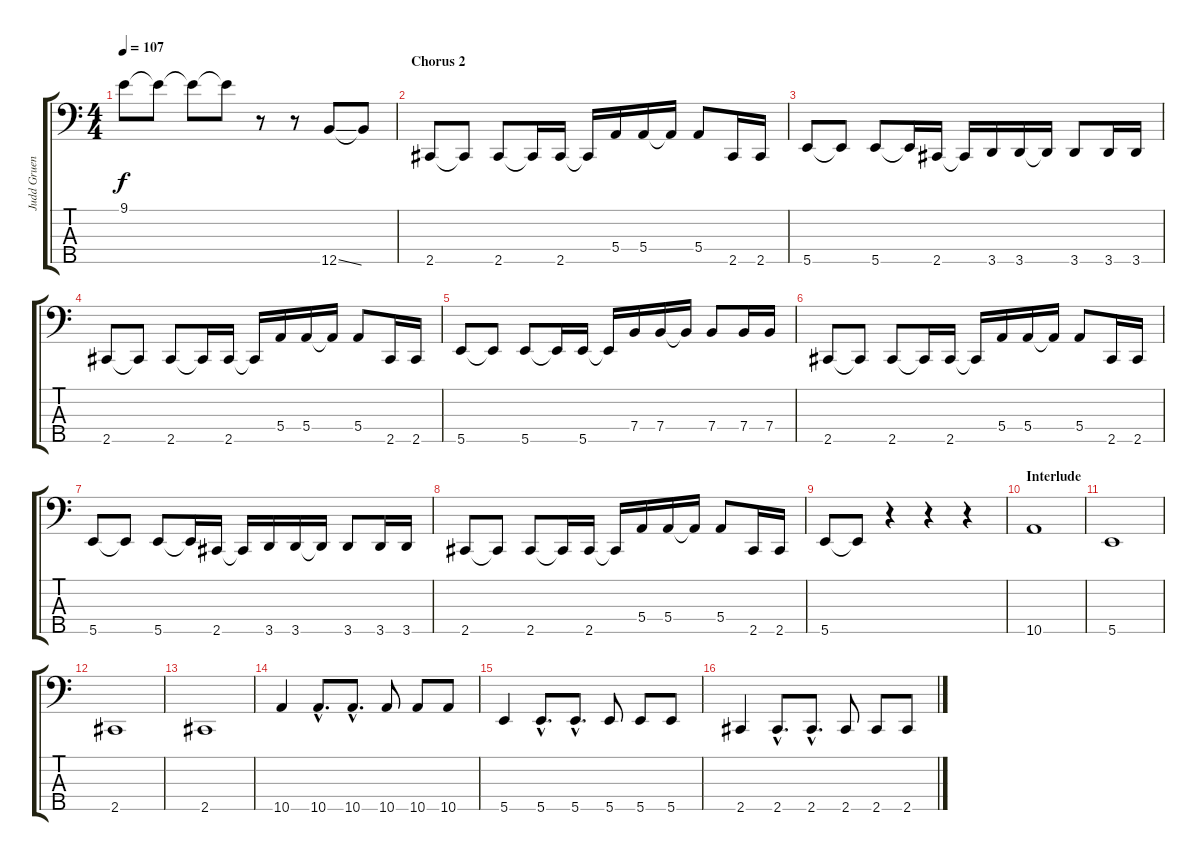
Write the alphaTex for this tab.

\track ("Judd Gruenbaum (Bass)" "Judd Gruen") {instrument electricbassfinger}
\staff {score tabs}
\tuning (G2 D2 A1 E1 B0) {hide}
\ts (4 4)
\tempo 107
\clef f4
\ks c
9.1.8{dy f} 9.1{t}.8 9.1{t}.8 9.1{t}.8 r.8 r.8 12.5{ss}.8 12.5{t}.8 |
\section ("" "Chorus 2")
2.5.8{instrument electricbasspick} 2.5{t}.8 2.5.8 2.5{t}.16 2.5.16 2.5{t}.16 5.4.16 5.4.16 5.4{t}.16 5.4.8 2.5.16 2.5.16 |
5.5.8 5.5{t}.8 5.5.8 5.5{t}.16 2.5.16 2.5{t}.16 3.5.16 3.5.16 3.5{t}.16 3.5.8 3.5.16 3.5.16 |
2.5.8 2.5{t}.8 2.5.8 2.5{t}.16 2.5.16 2.5{t}.16 5.4.16 5.4.16 5.4{t}.16 5.4.8 2.5.16 2.5.16 |
5.5.8 5.5{t}.8 5.5.8 5.5{t}.16 5.5.16 5.5{t}.16 7.4.16 7.4.16 7.4{t}.16 7.4.8 7.4.16 7.4.16 |
2.5.8 2.5{t}.8 2.5.8 2.5{t}.16 2.5.16 2.5{t}.16 5.4.16 5.4.16 5.4{t}.16 5.4.8 2.5.16 2.5.16 |
5.5.8 5.5{t}.8 5.5.8 5.5{t}.16 2.5.16 2.5{t}.16 3.5.16 3.5.16 3.5{t}.16 3.5.8 3.5.16 3.5.16 |
2.5.8 2.5{t}.8 2.5.8 2.5{t}.16 2.5.16 2.5{t}.16 5.4.16 5.4.16 5.4{t}.16 5.4.8 2.5.16 2.5.16 |
5.5.8 5.5{t}.8 r.4 r.4 r.4 |
\section ("" "Interlude")
10.5.1 |
5.5.1 |
2.5.1 |
2.5.1 |
10.5.4 10.5{hac}.8{d} 10.5{hac}.8{d} 10.5.8 10.5.8 10.5.8 |
5.5.4 5.5{hac}.8{d} 5.5{hac}.8{d} 5.5.8 5.5.8 5.5.8 |
2.5.4 2.5{hac}.8{d} 2.5{hac}.8{d} 2.5.8 2.5.8 2.5.8
